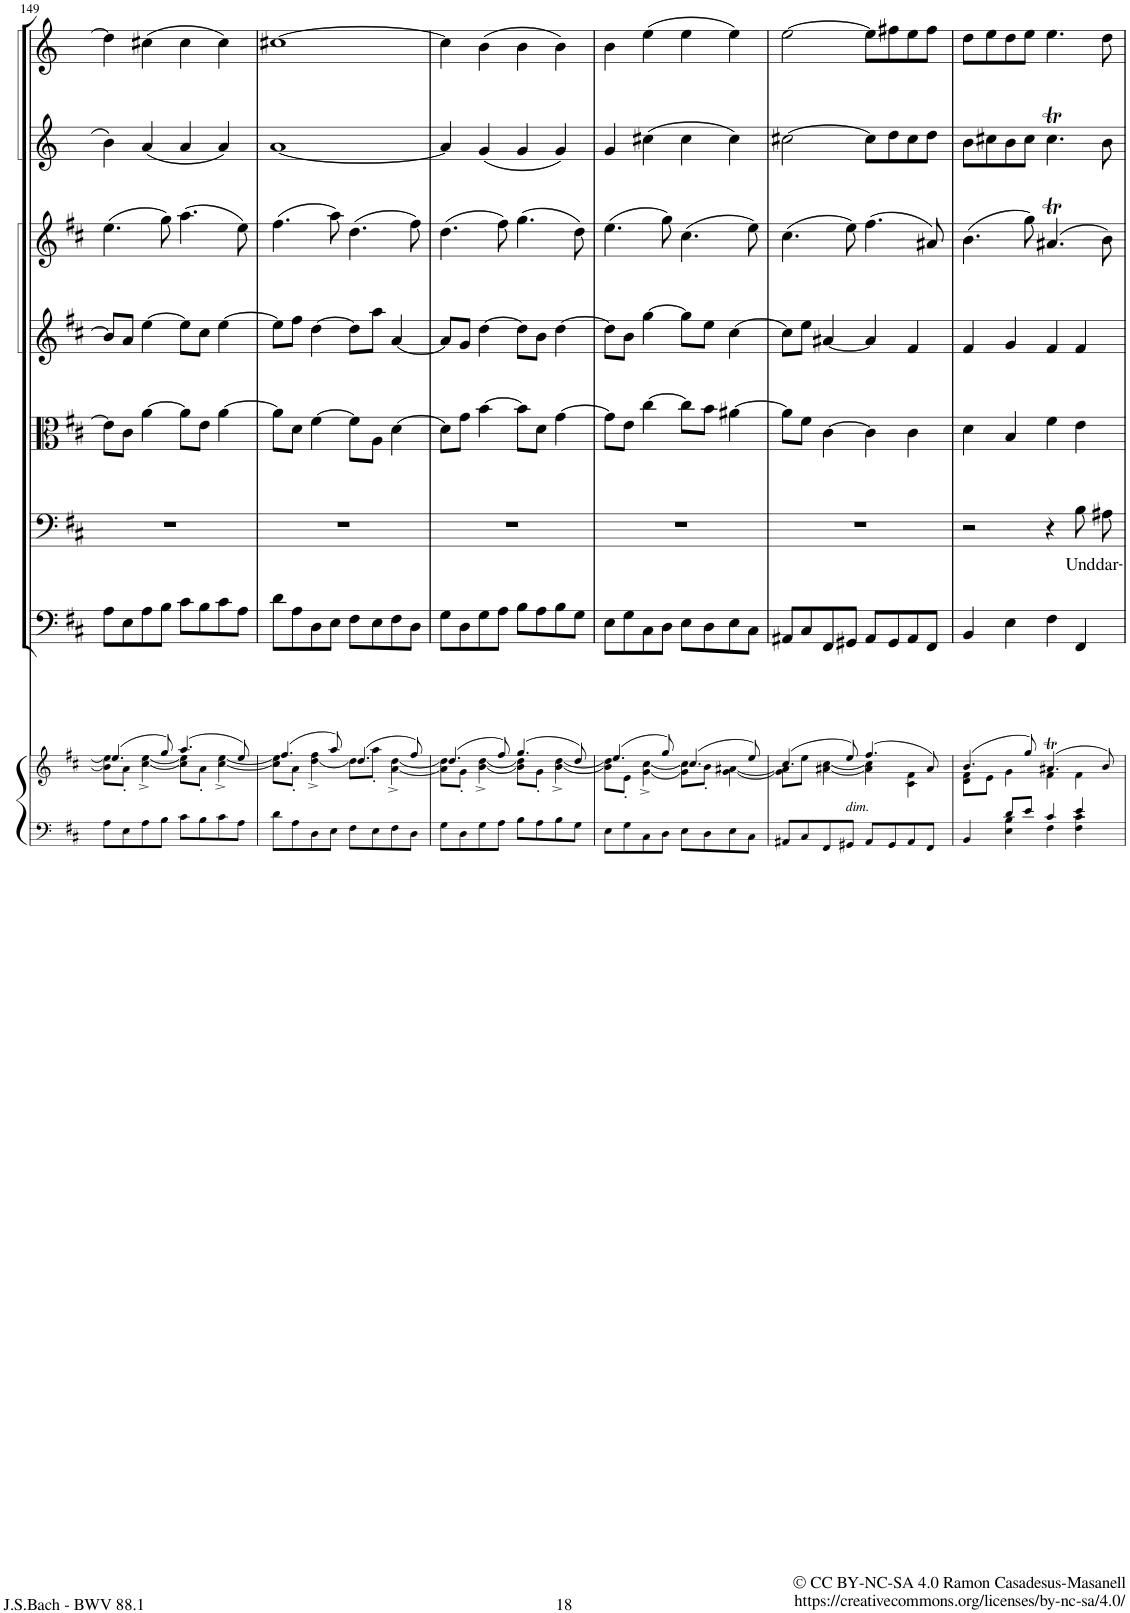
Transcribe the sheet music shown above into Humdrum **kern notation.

**kern	**kern	**kern	**kern	**text	**kern	**kern	**kern	**kern	**kern
*part8	*part8	*part7	*part6	*part6	*part5	*part4	*part3	*part2	*part1
*staff9	*staff8	*staff7	*staff6	*staff6	*staff5	*staff4	*staff3	*staff2	*staff1
*I"Piano reduction	*	*I"Continuo	*I"Basso	*	*I"Thaile Viola	*I"Oboe d'amore II Violino II	*I"Oboe d'amore I Violino I	*I"Corno II	*I"Corno I
*I'Pno	*	*	*	*	*	*	*	*	*
!!LO:PB:g=z
*clefF4	*clefG2	*clefF4	*clefF4	*	*clefC3	*clefG2	*clefG2	*clefG2	*clefG2
*	*	*	*	*	*	*	*	*ITrd3c5	*ITrd3c5
*k[f#c#]	*k[f#c#]	*k[f#c#]	*k[f#c#]	*	*k[f#c#]	*k[f#c#]	*k[f#c#]	*k[]	*k[]
*M2/2	*M2/2	*M2/2	*M2/2	*	*M2/2	*M2/2	*M2/2	*M2/2	*M2/2
*met(c|)	*met(c|)	*met(c|)	*met(c|)	*	*met(c|)	*met(c|)	*met(c|)	*met(c|)	*met(c|)
=149	=149	=149	=149	=149	=149	=149	=149	=149	=149
*	*^	*	*	*	*	*	*	*	*
8A\L	(4.ee/	8b\] 8ee\]L	8A\L	1r	.	8e\L]	8b/L]	(4.ee\	4b\	4dd\]
8E\	.	8a'\J	8E\	.	.	8c#\J	8a/J	.	.	.
8A\	.	[4cc#\^ [4ee\^	8A\	.	.	[4a\	[4ee\	.	(4a/	(4cc#X\
8B\J	8gg/)	.	8B\J	.	.	.	.	8gg\)	.	.
8c#\L	(4.aa/	8cc#\] 8ee\]L	8c#\L	.	.	8a\L]	8ee\L]	(4.aa\	4a/	4cc#\
8B\	.	8a'\J	8B\	.	.	8e\J	8cc#\J	.	.	.
8c#\	.	[4cc#\^ [4ee\^	8c#\	.	.	[4a\	[4ee\	.	4a/)	4cc#\)
8A\J	8ee/)	.	8A\J	.	.	.	.	8ee\)	.	.
=150	=150	=150	=150	=150	=150	=150	=150	=150	=150	=150
8d\L	(4.ff#/	8cc#\] 8ee\]L	8d\L	1r	.	8a\L]	8ee\L]	(4.ff#\	[1a	[1cc#X
8A\	.	8a'\J	8A\	.	.	8d\J	8ff#\J	.	.	.
8D\	.	[4dd\^ 4ff#\^	8D\	.	.	[4f#\	[4dd\	.	.	.
8E\J	8aa/)	.	8E\J	.	.	.	.	8aa\)	.	.
8F#\L	(4.dd/	8dd\L]	8F#\L	.	.	8f#\L]	8dd\L]	(4.dd\	.	.
8E\	.	8aa'\J	8E\	.	.	8A\J	8aa\J	.	.	.
8F#\	.	[4a\^ [4dd\^	8F#\	.	.	[4d\	[4a/	.	.	.
8D\J	8ff#/)	.	8D\J	.	.	.	.	8ff#\)	.	.
=151	=151	=151	=151	=151	=151	=151	=151	=151	=151	=151
8G\L	(4.dd/	8a\] 8dd\]L	8G\L	1r	.	8d\L]	8a/L]	(4.dd\	4a/]	4cc#\]
8D\	.	8g'\J	8D\	.	.	8g\J	8g/J	.	.	.
8G\	.	[4b\^ [4dd\^	8G\	.	.	[4b\	[4dd\	.	(4g/	(4b\
8A\J	8ff#/)	.	8A\J	.	.	.	.	8ff#\)	.	.
8B\L	(4.gg/	8b\] 8dd\]L	8B\L	.	.	8b\L]	8dd\L]	(4.gg\	4g/	4b\
8A\	.	8g'\J	8A\	.	.	8d\J	8b\J	.	.	.
8B\	.	[4b\^ [4dd\^	8B\	.	.	[4g\	[4dd\	.	4g/)	4b\)
8G\J	8dd/)	.	8G\J	.	.	.	.	8dd\)	.	.
=152	=152	=152	=152	=152	=152	=152	=152	=152	=152	=152
8E\L	(4.ee/	8b\] 8dd\]L	8E\L	1r	.	8g\L]	8dd\L]	(4.ee\	4g/	4b\
8G\	.	8e'\J	8G\	.	.	8e\J	8b\J	.	.	.
8C#\	.	[4g\^ [4cc#\^	8C#\	.	.	[4cc#\	[4gg\	.	(4cc#X\	(4ee\
8D\J	8gg/)	.	8D\J	.	.	.	.	8gg\)	.	.
8E\L	(4.cc#/	8g\] 8cc#\]L	8E\L	.	.	8cc#\L]	8gg\L]	(4.cc#\	4cc#\	4ee\
8D\	.	8b'\J	8D\	.	.	8b\J	8ee\J	.	.	.
8E\	.	[4g\ [4a#X\	8E\	.	.	[4a#X\	[4cc#\	.	4cc#\)	4ee\)
8C#\J	8ee/)	.	8C#\J	.	.	.	.	8ee\)	.	.
=153	=153	=153	=153	=153	=153	=153	=153	=153	=153	=153
8AA#X/L	(4.cc#/	8g\] 8a#\]L	8AA#X/L	1r	.	8a#\L]	8cc#\L]	(4.cc#\	[2cc#X\	[2ee\
8C#/	.	8ee\J	8C#/	.	.	8f#\J	8ee\J	.	.	.
8FF#/	.	[4a#X\ [4cc#\	8FF#/	.	.	[4c#\	[4a#X/	.	.	.
!	!LO:TX:b:i:t=dim.	!	!	!	!	!	!	!	!	!
8GG#X/J	8ee/)	.	8GG#X/J	.	.	.	.	8ee\)	.	.
8AA#/L	(4.ff#/	4a#\] 4cc#\]	8AA#/L	.	.	4c#\]	4a#/]	(4.ff#\	8cc#\L]	8ee\L]
8GG#/	.	.	8GG#/	.	.	.	.	.	8dd\	8ff#X\
8AA#/	.	4c#\ 4f#\	8AA#/	.	.	4c#\	4f#/	.	8cc#\	8ee\
8FF#/J	8a#/)	.	8FF#/J	.	.	.	.	8a#X/)	8dd\J	8ff#\J
=154	=154	=154	=154	=154	=154	=154	=154	=154	=154	=154
*^	*	*	*	*	*	*	*	*	*	*
4BB/	4ryy	(4.b/	8d\ 8f#\L	4BB/	2r	.	4d\	4f#/	(4.b\	8b\L	8dd\L
.	.	.	8e\J	.	.	.	.	.	.	8cc#X\	8ee\
8d/L	4E\ 4B\	.	4g\	4E\	.	.	4B/	4g/	.	8b\	8dd\
8e/J	.	8gg/)	.	.	.	.	.	.	8gg\)	8cc#\J	8ee\J
4c#/	4F#\	(4.a#Xt/	4f#\	4F#\	4r	.	4f#\	4f#/	(4.a#Xt/	4.cc#t\	4.ee\
!	!	!	!	!	!	!LO:LY:b	!	!	!	!	!
4e/	4F#\ 4c#\	.	4f#\	4FF#/	8B\L	Und	4e\	4f#/	.	.	.
!	!	!	!	!	!	!LO:LY:b	!	!	!	!	!
.	.	8b/)	.	.	8A#X\J	dar-	.	.	8b\)	8b\	8dd\
*v	*v	*	*	*	*	*	*	*	*	*	*
*	*v	*v	*	*	*	*	*	*	*	*
=	=	=	=	=	=	=	=	=	=
*-	*-	*-	*-	*-	*-	*-	*-	*-	*-
